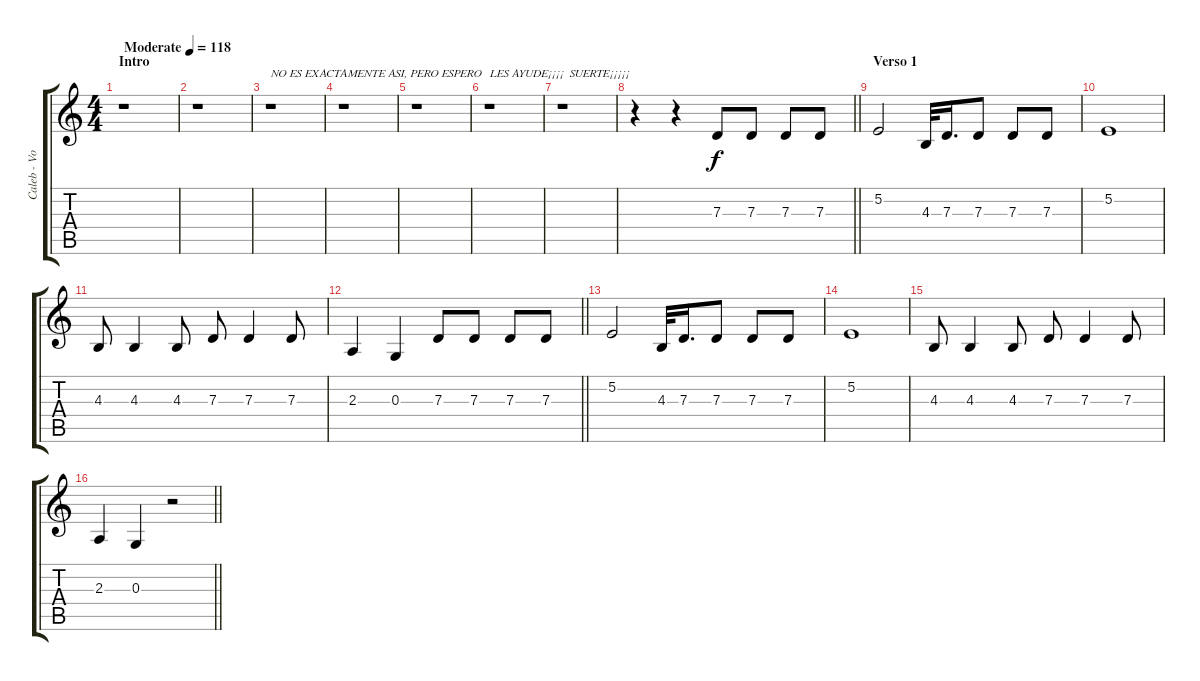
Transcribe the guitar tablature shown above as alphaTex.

\track ("Caleb - Vocal" "Caleb - Vo") {instrument baritonesax}
\staff {score tabs}
\tuning (E4 B3 G3 D3 A2 E2) {hide}
\ts (4 4)
\section ("" "Intro")
\tempo (118 "Moderate")
\clef g2
\ks c
r.1{dy f instrument baritonesax} |
r.1 |
r.1{txt "NO ES EXACTAMENTE ASI, PERO ESPERO"} |
r.1 |
r.1 |
r.1{txt "LES AYUDE¡¡¡¡  SUERTE¡¡¡¡¡"} |
r.1 |
\barLineRight lightlight
r.4 r.4 7.3.8 7.3.8 7.3.8 7.3.8 |
\section ("" "Verso 1")
5.2.2 4.3.32 7.3.16{d} 7.3.8 7.3.8 7.3.8 |
5.2.1 |
4.3.8 4.3.4 4.3.8 7.3.8 7.3.4 7.3.8 |
\barLineRight lightlight
2.3.4 0.3.4 7.3.8 7.3.8 7.3.8 7.3.8 |
5.2.2 4.3.32 7.3.16{d} 7.3.8 7.3.8 7.3.8 |
5.2.1 |
4.3.8 4.3.4 4.3.8 7.3.8 7.3.4 7.3.8 |
\barLineRight lightlight
2.3.4 0.3.4 r.2
